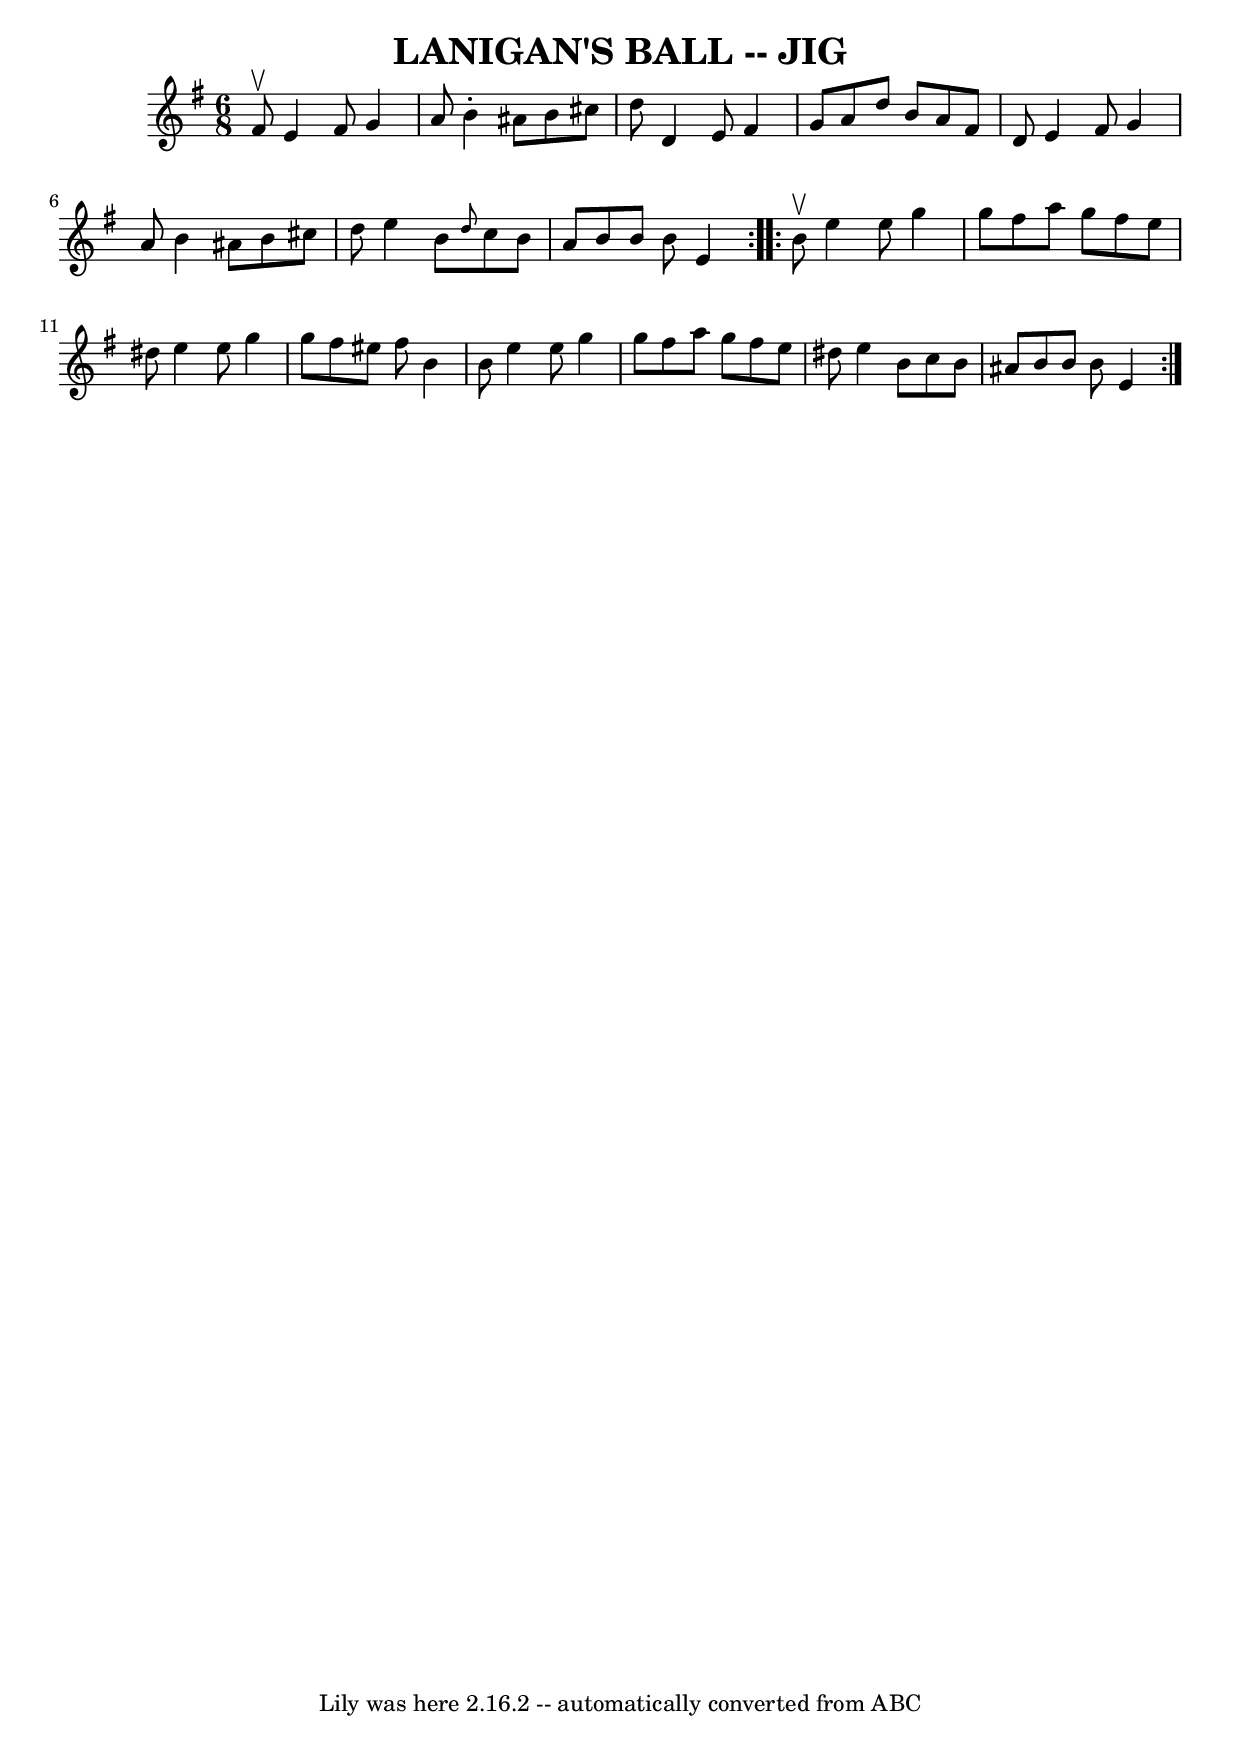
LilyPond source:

\version "2.16.2"
\include "Mammoth.ily"
\header {
  %% book = "Ryan's Mammoth Collection of Fiddle Tunes"
 crossRefNumber = "1"
 footnotes = ""
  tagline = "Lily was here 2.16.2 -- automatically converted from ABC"
  title = "LANIGAN'S BALL -- JIG"

}
voicedefault =  {



  \repeat volta 2 {

    \time 6/8 
    \key e \minor fs'8^\upbow        |
 e'4 fs'8 g'4 a'8     |
 b'4-. as'8 b'8 cs''8 d''8    |
 d'4 e'8 fs'4 g'8     |
 a'8 d''8 b'8 a'8 fs'8 d'8      |
 e'4 fs'8 g'4 a'8    |
 b'4 as'8 b'8 cs''8 d''8     |
 e''4 b'8  \grace { d''8  
		     } c''8 b'8 a'8     |
 b'8 b'8 b'8 e'4    
  }     
  \repeat volta 2 { b'8^\upbow        |
 e''4 e''8 g''4 g''8    |
 fs''8 a''8 g''8 fs''8 e''8 ds''8     |
 e''4 e''8 g''4 g''8     |
 fs''8 es''8 fs''8 b'4 b'8        |
 e''4 e''8 g''4 g''8     |
 fs''8 a''8 g''8 fs''8 e''8 ds''8     |
 e''4 b'8 c''8 b'8 as'8    |
    
 b'8 b'8 b'8 e'4    
  }   

}

\score{
  <<

    \context Staff="default"
    {
      \voicedefault 
      
    }

  >>
  \layout {
    
  }
  \midi {
  }

}
